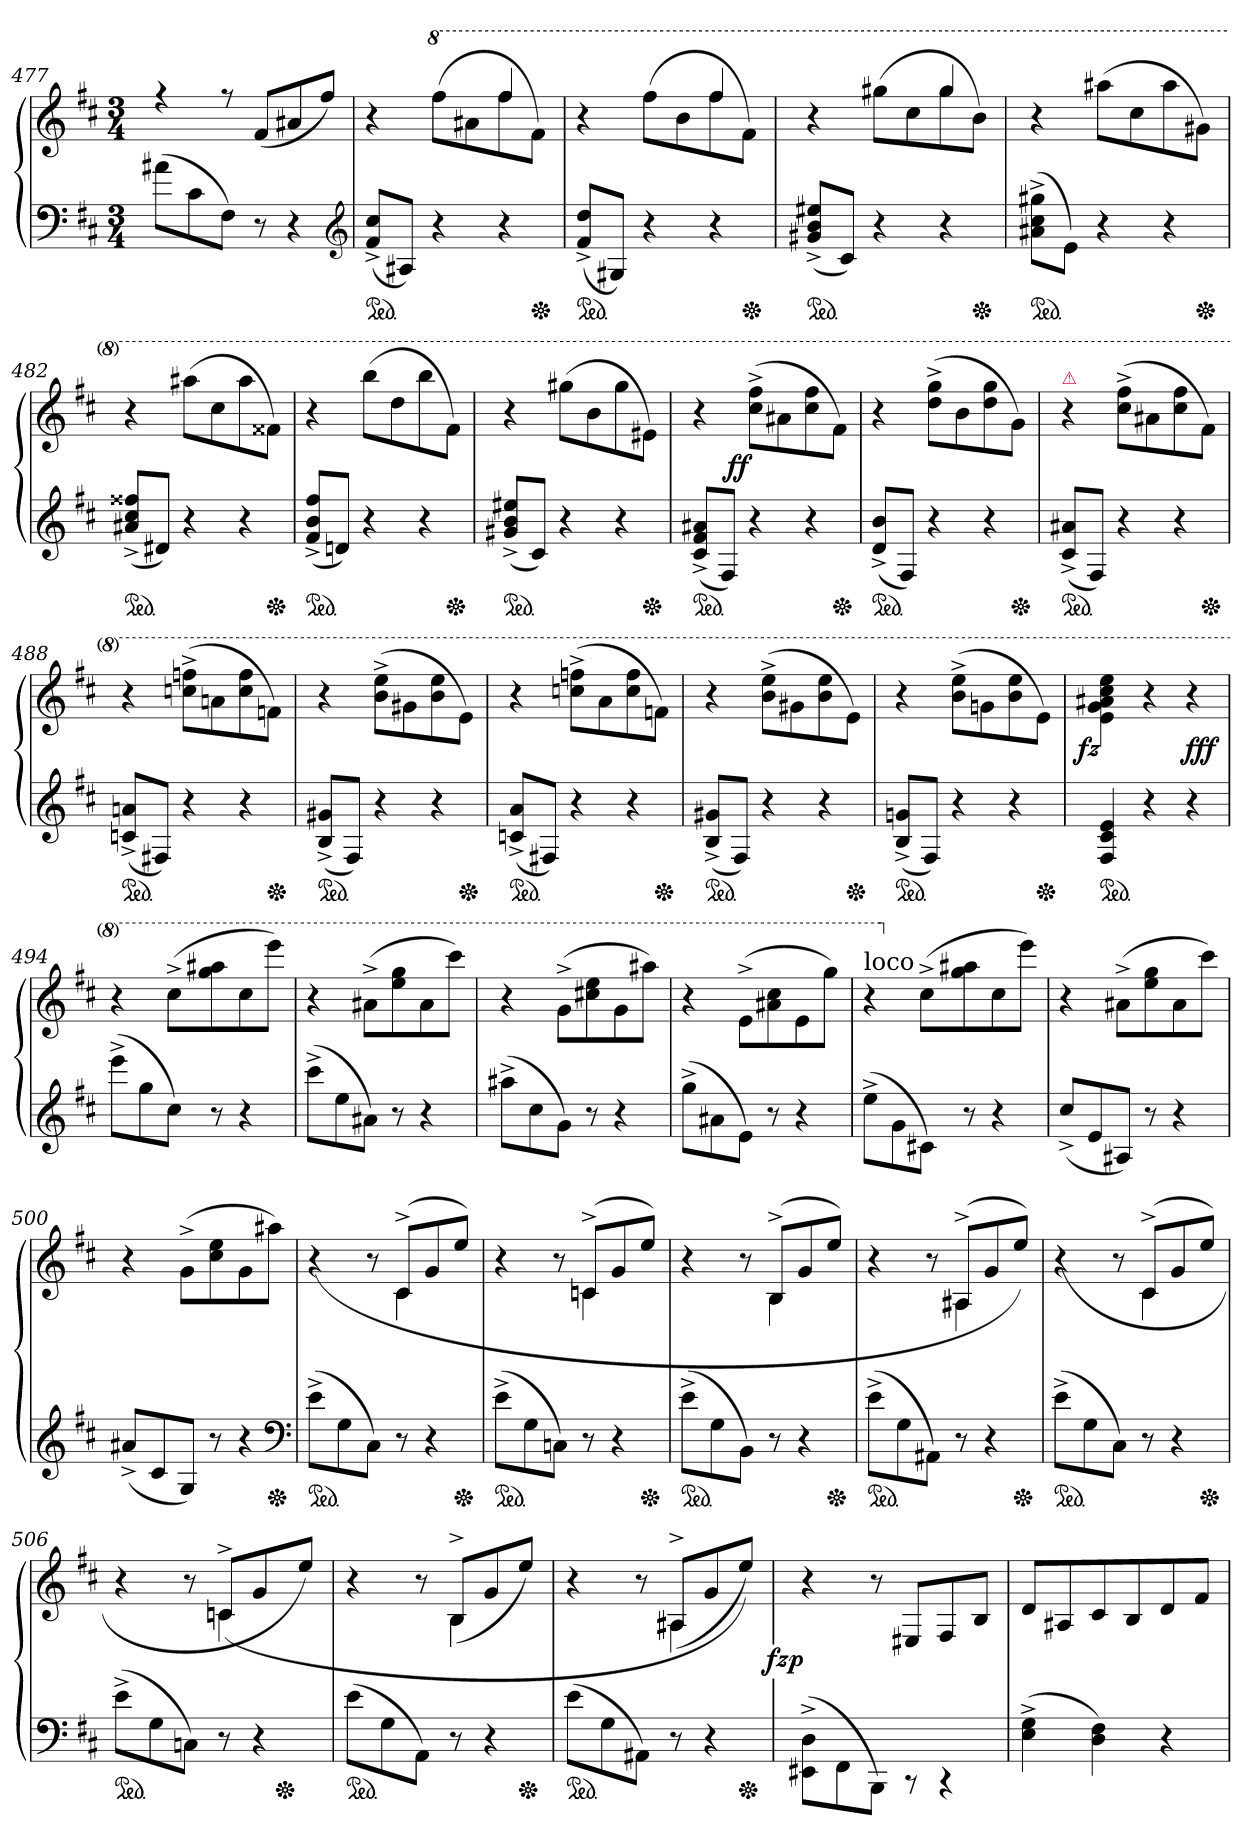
**kern	**kern	**dynam
*part1	*part1	*part1
*staff2	*staff1	*staff1/2
*clefF4	*clefG2	*
*k[f#c#]	*k[f#c#]	*
*M3/4	*M3/4	*
=477	=477	=477
(8a#XL	4rff	.
8c#	.	.
8F#J)	8rff	.
8r	(<8f#/L	.
4r	8a#X/	.
.	8ff#/J)	.
*clefG2	*	*
=478	=478	=478
*	*^	*
*ped	*	*	*
(8f#^> 8cc#^>L	2reeeyy	4r	.
8A#XJ)	.	.	.
*	*8va	*	*
4r	.	(8fff#L	.
.	.	8aa#X	.
4r	4fff#	8fff#	.
*Xped	*	*	*
.	.	8ff#J)	.
=479	=479	=479	=479
*ped	*	*	*
(8f#^> 8dd^>L	2reeeyy	4r	.
8G#XJ)	.	.	.
4r	.	(8fff#L	.
.	.	8bb	.
4r	4fff#	8fff#	.
*Xped	*	*	*
.	.	8ff#J)	.
=480	=480	=480	=480
*ped	*	*	*
(8g#X^> 8b^> 8ee#X^>L	2rcccyy	4r	.
8c#J)	.	.	.
4r	.	(>8ggg#XL	.
.	.	8ccc#	.
4r	4ggg#	8ggg#	.
*Xped	*	*	*
.	.	8bbJ)	.
*	*v	*v	*
=481	=481	=481
*ped	*	*
(8a#X^> 8cc#^> 8gg#X^>L	4r	.
8eJ)	.	.
4r	(8aaa#XL	.
.	8ccc#	.
4r	8aaa#	.
*Xped	*	*
.	8gg#XJ)	.
=482	=482	=482
*ped	*	*
(8a#X^> 8cc#^> 8ff##X^>L	4r	.
8d#XJ)	.	.
4r	(8aaa#XL	.
.	8ccc#	.
4r	8aaa#	.
*Xped	*	*
.	8ff##XJ)	.
=483	=483	=483
*ped	*	*
(8f#^> 8b^> 8ff#^>L	4r	.
8dnJ)	.	.
4r	(8bbbL	.
.	8ddd	.
4r	8bbb	.
*Xped	*	*
.	8ff#J)	.
=484	=484	=484
*ped	*	*
(8g#X^> 8b^> 8ee#X^>L	4r	.
8c#J)	.	.
4r	(>8ggg#XL	.
.	8bb	.
4r	8ggg#	.
*Xped	*	*
.	8ee#XJ)	.
=485	=485	=485
*ped	*	*
(8c#^> 8f#^> 8a#X^>L	4r	.
8F#J)	.	.
!	!	!LO:DY:rj
4r	(8ccc#^< 8fff#^<L	ff
.	8aa#X	.
4r	8ccc# 8fff#	.
*Xped	*	*
.	8ff#J)	.
=486	=486	=486
*ped	*	*
(8d^> 8b^>L	4r	.
8F#J)	.	.
4r	(>8ddd^< 8ggg^<L	.
.	8bb	.
4r	8ddd 8ggg	.
*Xped	*	*
.	8ggJ)	.
=487	=487	=487
!	!LO:TX:a:color=crimson:t=⚠	!
*ped	*	*
(8c#^> 8a#X^>L	4r	.
8F#J)	.	.
4r	(8ccc#^< 8fff#^<L	.
.	8aa#X	.
4r	8ccc# 8fff#	.
*Xped	*	*
.	8ff#J)	.
=488	=488	=488
*ped	*	*
(8cn^> 8an^>L	4r	.
8F#XJ)	.	.
4r	(8cccn^< 8fffn^<L	.
.	8aan	.
4r	8ccc 8fff	.
*Xped	*	*
.	8ffnJ)	.
=489	=489	=489
*ped	*	*
(8B^> 8g#X^>L	4r	.
8F#J)	.	.
4r	(8bb^<\ 8eee^<\L	.
.	8gg#X\	.
4r	8bb\ 8eee\	.
*Xped	*	*
.	8ee\J)	.
=490	=490	=490
*ped	*	*
(8cn^> 8a^>L	4r	.
8F#XJ)	.	.
4r	(>8cccn^< 8fffn^<L	.
.	8aa	.
4r	8ccc 8fff	.
*Xped	*	*
.	8ffnJ)	.
=491	=491	=491
*ped	*	*
(8B^> 8g#X^>L	4r	.
8F#J)	.	.
4r	(8bb^<\ 8eee^<\L	.
.	8gg#X\	.
4r	8bb\ 8eee\	.
*Xped	*	*
.	8ee\J)	.
=492	=492	=492
*ped	*	*
(8B^> 8gn^>L	4r	.
8F#J)	.	.
4r	(8bb^<\ 8eee^<\L	.
.	8ggn\	.
4r	8bb\ 8eee\	.
*Xped	*	*
.	8ee\J)	.
=493	=493	=493
!	!	!LO:DY:rj
*ped	*	*
4F# 4c# 4e	4ee\ 4gg\ 4aa#X\ 4ccc#\ 4eee\	fz
4r	4r	.
4r	4r	fff
=494	=494	=494
(>8eee^<L	4r	.
8gg	.	.
8cc#J)	(8ccc#^<L	.
8r	8ggg 8aaa#X	.
4r	8ccc#	.
.	8eeeeJ)	.
=495	=495	=495
(8ccc#^<L	4r	.
8ee	.	.
8a#XJ)	(8aa#X^<L	.
8r	8eee 8ggg	.
4r	8aa#	.
.	8cccc#J)	.
=496	=496	=496
(8aa#X^<L	4r	.
8cc#	.	.
8gJ)	(>8gg^<L	.
8r	8ccc#X 8eee	.
4r	8gg	.
.	8aaa#XJ)	.
=497	=497	=497
(>8gg^<L	4r	.
8a#X	.	.
8eJ)	(8ee^<\L	.
8r	8aa#X\ 8ccc#\	.
4r	8ee\	.
.	8ggg\J)	.
=498	=498	=498
!	!LO:TX:a:t=loco	!
(>8ee^<\L	4r	.
8g\	.	.
*	*X8va	*
8c#X\J)	(8cc#^<L	.
8r	8gg 8aa#X	.
4r	8cc#	.
.	8eeeJ)	.
=499	=499	=499
(<8cc#^>L	4r	.
8e	.	.
8A#XJ)	(8a#X^<L	.
8r	8ee 8gg	.
4r	8a#	.
.	8ccc#J)	.
=500	=500	=500
(8a#X^>L	4r	.
8c#	.	.
8GJ)	(>8g^<L	.
8r	8cc# 8ee	.
4r	8g	.
*Xped	*	*
.	8aa#XJ)	.
*clefF4	*	*
=501	=501	=501
*	*^	*
*ped	*	*	*
(8e^>L	(>4r	4.rAyy	.
8G	.	.	.
8C#J)	8r	.	.
8r	(<8c#^>L	4c#	.
4r	8g	.	.
*Xped	*	*	*
.	8eeJ)	8rcyy	.
=502	=502	=502	=502
*ped	*	*	*
(8e^>L	4r	4.rcyy	.
8G	.	.	.
8CnJ)	8r	.	.
8r	(<8cn^>L	4cn	.
4r	8g	.	.
*Xped	*	*	*
.	8eeJ)	8reyy	.
=503	=503	=503	=503
*ped	*	*	*
(8e^>L	4r	4.rAyy	.
8G	.	.	.
8BBJ)	8r	.	.
8r	(<8B^>L	4B	.
4r	8g	.	.
*Xped	*	*	*
.	8eeJ)	8rAyy	.
=504	=504	=504	=504
*ped	*	*	*
(8e^>L	4r	4.rAyy	.
8G	.	.	.
8AA#XJ)	8r	.	.
8r	(<8A#X^>L	4A#X	.
4r	8g	.	.
*Xped	*	*	*
.	8eeJ))	8reyy	.
=505	=505	=505	=505
*ped	*	*	*
(8e^>L	(>4r	4.reyy	.
8G	.	.	.
8C#J)	8r	.	.
8r	(<8c#^>L	4c#	.
4r	8g	.	.
*Xped	*	*	*
.	8eeJ)	8rcyy	.
=506	=506	=506	=506
*ped	*	*	*
*	*	*^	*
(8e^>L	4r	4.rcyy	2ryy	.
8G	.	.	.	.
8CnJ)	8r	.	.	.
8r	8cn^>L	(<4cn	.	.
4r	8g	.	16ryy	.
*Xped	*	*	*	*
.	.	.	8.ryy	.
.	8eeJ)	8rcyy	.	.
*	*	*v	*v	*
=507	=507	=507	=507
*ped	*	*	*
(8eL	4r	4.rcyy	.
8G	.	.	.
8AAJ)	8r	.	.
8r	8B^>L	(<4B	.
4r	8g	.	.
*Xped	*	*	*
.	8eeJ)	8reyy	.
=508	=508	=508	=508
*ped	*	*	*
(8eL	4r	4.rFyy	.
8G	.	.	.
8AA#XJ)	8r	.	.
8r	8A#X^>L	(<4A#X	.
4r	8g	.	.
*Xped	*	*	*
.	8eeJ))	8rAyy	.
=509	=509	=509	=509
!	!	!	!LO:DY:rj
*	*v	*v	*
(>8EE#X^>\ 8D^>\L	4r	fz p
8FF#\	.	.
8BBB\J)	8r	.
8rCC	8E#XL	.
4rCC	8F#/	.
.	8B/J	.
=510	=510	=510
(4E^< 4G^<	8dL	.
.	8A#X	.
4D 4F#)	8c#	.
.	8B	.
4r	8d	.
.	8f#J	.
=	=	=
*-	*-	*-
